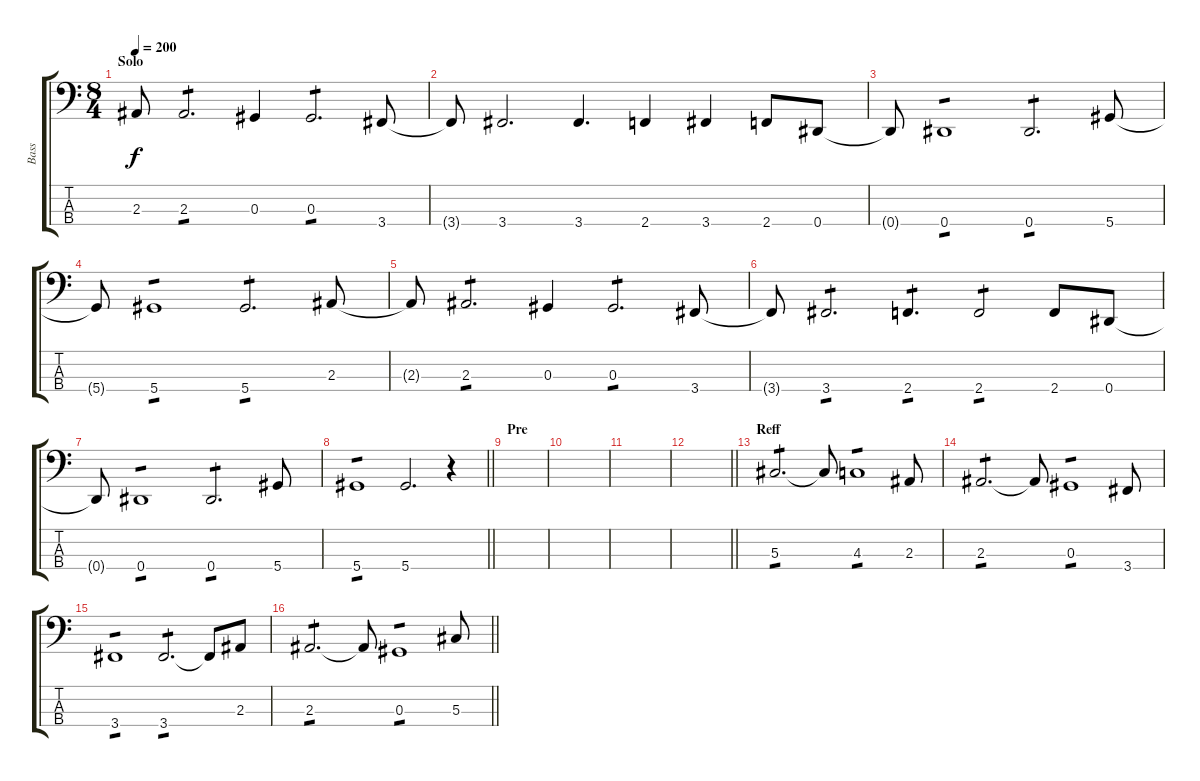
\track ("Bass" "Bass") {instrument electricbassfinger}
\staff {score tabs}
\tuning (Gb2 Db2 Ab1 Eb1) {hide}
\ts (8 4)
\section ("" "Solo")
\tempo 200
\clef f4
\ks c
2.3{t}.8{dy f} 2.3.2{d tp 1} 0.3.4 0.3.2{d tp 1} 3.4.8 |
3.4{t}.8 3.4.2{d} 3.4.4{d} 2.4.4 3.4.4 2.4.8 0.4.8 |
0.4{t}.8 0.4.1{tp 1} 0.4.2{d tp 1} 5.4.8 |
5.4{t}.8 5.4.1{tp 1} 5.4.2{d tp 1} 2.3.8 |
2.3{t}.8 2.3.2{d tp 1} 0.3.4 0.3.2{d tp 1} 3.4.8 |
3.4{t}.8 3.4.2{d tp 1} 2.4.4{d tp 1} 2.4.2{tp 1} 2.4.8 0.4.8 |
0.4{t}.8 0.4.1{tp 1} 0.4.2{d tp 1} 5.4.8 |
\barLineRight lightlight
5.4.1{tp 1} 5.4.2{d} r.4 |
\section ("" "Pre")
|
|
|
\barLineRight lightlight
|
\section ("" "Reff")
5.3.2{d tp 1} 5.3{t}.8 4.3.1{tp 1} 2.3.8 |
2.3.2{d tp 1} 2.3{t}.8 0.3.1{tp 1} 3.4.8 |
3.4.1{tp 1} 3.4.2{d tp 1} 3.4{t}.8 2.3.8 |
\barLineRight lightlight
2.3.2{d tp 1} 2.3{t}.8 0.3.1{tp 1} 5.3.8
